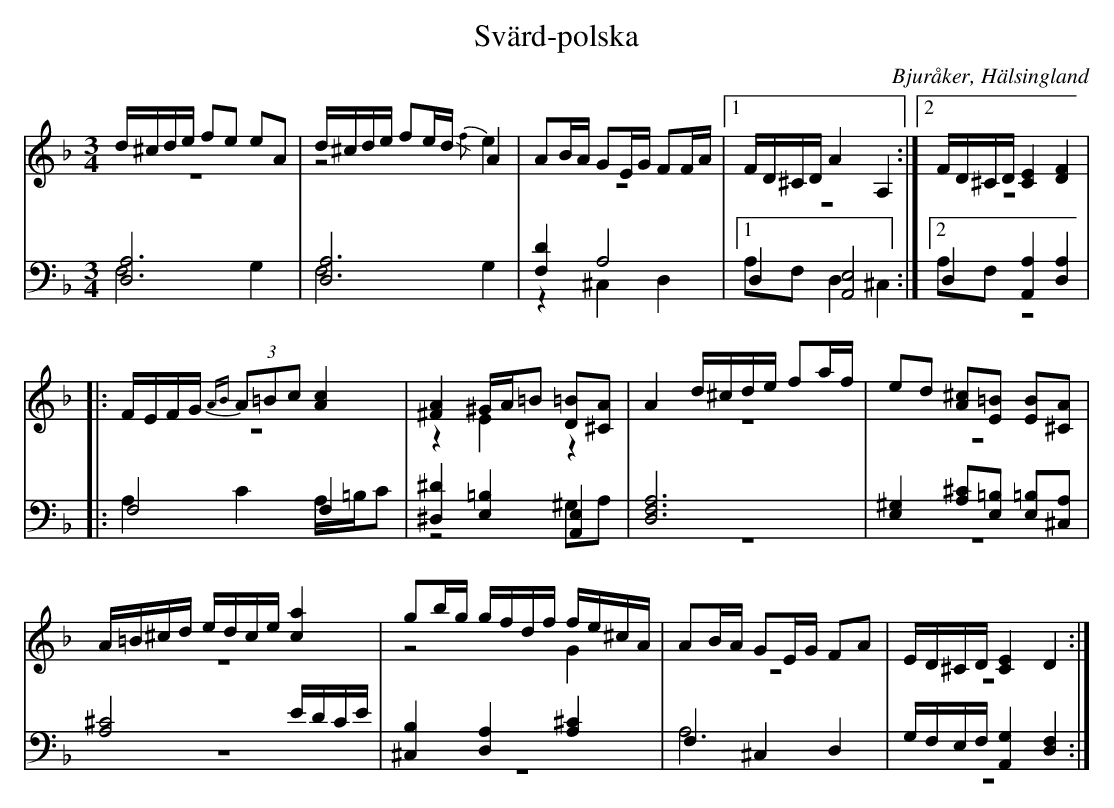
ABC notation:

X:1
T: Svärd-polska
O: Bjuråker, Hälsingland
M: 3/4
L: 1/8
K: Dm
V:1
V:2 merge
V:3
V:4 merge
V:1
d/^c/d/e/ fe eA|d/^c/d/e/ fe/d/ A2|AB/A/ GE/G/ FF/A/|1 F/D/^C/D/ A2 A,2:|2 F/D/^C/D/ [C2E2] [D2F2]|
|:F/E/F/G/ (3{AB}A=Bc [A2c2]|[^F2A2] ^G/A/=B [D=B][^CA]|A2 d/^c/d/e/ fa/f/|ed [A^c][E=B] [EB][^CA]|
A/=B/^c/d/ e/d/c/e/ [c2a2]|gb/g/ g/f/d/f/ f/e/^c/A/|AB/A/ GE/G/ FA|E/D/^C/D/ [C2E2] D2:|
V:2
z6|z4 {/f}e2|z6|1 z6:|2 z6|
|:z6|z2 E2 z2|z6|z6|
z6|z4 G2|z6|z6:|
V:3 clef=bass
[D,6A,6]|[D,6A,6]|[F,2D2] A,4|1 D,2 [A,,4E,4]:|2 D,2 [A,,2A,2] [D,2A,2]|
|:F,4 F,2|[^D,2^D2] [E,2=B,2] [A,,2E,2]|[D,6F,6A,6]|[E,2^G,2] [A,^C][E,=B,] [E,=B,][^C,A,]|
[A,4^C4] E/D/C/E/|[^C,2B,2]  [D,2A,2] [A,2^C2]|F,2 ^C,2 D,2|G,/F,/E,/F,/ [A,,2G,2] [D,2F,2]:|
V:4 clef=bass
F,4 G,2|F,4 G,2|z2 ^C,2 D,2|1 A,F, D,2 ^C,2:|2 A,F,  z4|
|:A,2 C2 A,/=B,/C|z4 ^G,A,|z6|z6|
z6|z6|A,6|z6:|
